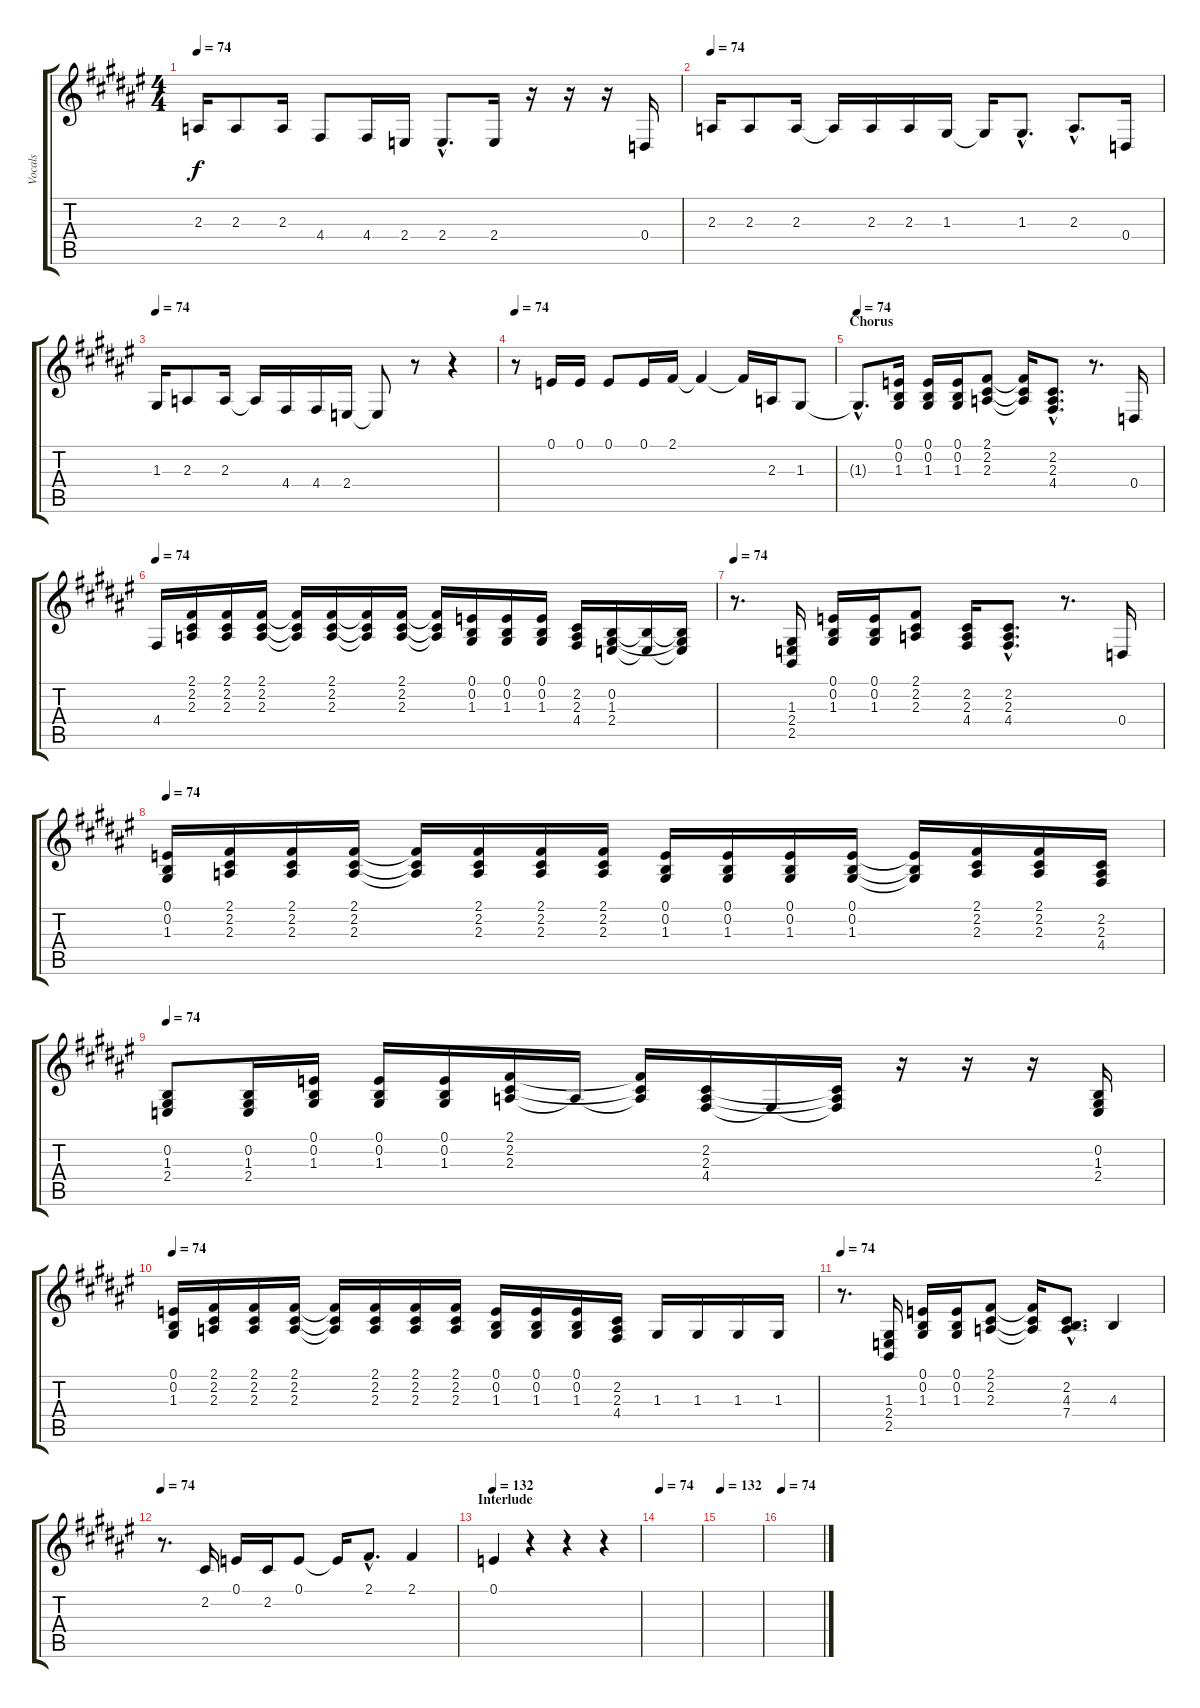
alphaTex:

\track ("Vocals" "Vocals") {instrument lead1square}
\staff {score tabs}
\tuning (E4 B3 G3 D3 A2 E2) {hide}
\ts (4 4)
\tempo 74
\clef g2
\ks f#
2.3.16{dy f} 2.3.8 2.3.16 4.4.8 4.4.16 2.4.16 2.4{hac}.8{d} 2.4.16 r.16 r.16 r.16 0.4.16 |
\tempo 74
2.3.16 2.3.8 2.3.16 2.3{t}.16 2.3.16 2.3.16 1.3.16 1.3{t}.16 1.3{hac}.8{d} 2.3{hac}.8{d} 0.4.16 |
\tempo 74
1.3.16 2.3.8 2.3.16 2.3{t}.16 4.4.16 4.4.16 2.4.16 2.4{t}.8 r.8 r.4 |
\tempo 74
r.8 0.1.16 0.1.16 0.1.8 0.1.16 2.1.16 2.1{t}.4 2.1{t}.16 2.3.16 1.3.8 |
\section ("" "Chorus")
\tempo 74
1.3{hac t}.8{d} (0.1 0.2 1.3).16 (0.1 0.2 1.3).16 (0.1 0.2 1.3).16 (2.1 2.2 2.3).8 (2.1{t} 2.2{t} 2.3{t}).16 (2.2{hac} 2.3{hac} 4.4{hac}).8{d} r.8{d} 0.4.16 |
\tempo 74
4.4.16 (2.1 2.2 2.3).16 (2.1 2.2 2.3).16 (2.1 2.2 2.3).16 (2.1{t} 2.2{t} 2.3{t}).16 (2.1 2.2 2.3).16 (2.1{t} 2.2{t} 2.3{t}).16 (2.1 2.2 2.3).16 (2.1{t} 2.2{t} 2.3{t}).16 (0.1 0.2 1.3).16 (0.1 0.2 1.3).16 (0.1 0.2 1.3).16 (2.2 2.3 4.4).16 (0.2 1.3 2.4).16 (0.2{t} 2.4{t}).16 (0.2{t} 1.3{t} 2.4{t}).16 |
\tempo 74
r.8{d} (1.3 2.4 2.5).16 (0.1 0.2 1.3).16 (0.1 0.2 1.3).16 (2.1 2.2 2.3).8 (2.2 2.3 4.4).16 (2.2{hac} 2.3{hac} 4.4{hac}).8{d} r.8{d} 0.4.16 |
\tempo 74
(0.1 0.2 1.3).16 (2.1 2.2 2.3).16 (2.1 2.2 2.3).16 (2.1 2.2 2.3).16 (2.1{t} 2.2{t} 2.3{t}).16 (2.1 2.2 2.3).16 (2.1 2.2 2.3).16 (2.1 2.2 2.3).16 (0.1 0.2 1.3).16 (0.1 0.2 1.3).16 (0.1 0.2 1.3).16 (0.1 0.2 1.3).16 (0.1{t} 0.2{t} 1.3{t}).16 (2.1 2.2 2.3).16 (2.1 2.2 2.3).16 (2.2 2.3 4.4).16 |
\tempo 74
(0.2 1.3 2.4).8 (0.2 1.3 2.4).16 (0.1 0.2 1.3).16 (0.1 0.2 1.3).16 (0.1 0.2 1.3).16 (2.1 2.2 2.3).16 2.3{t}.16 (2.1{t} 2.2{t} 2.3{t}).16 (2.2 2.3 4.4).16 4.4{t}.16 (2.2{t} 2.3{t} 4.4{t}).16 r.16 r.16 r.16 (0.2 1.3 2.4).16 |
\tempo 74
(0.1 0.2 1.3).16 (2.1 2.2 2.3).16 (2.1 2.2 2.3).16 (2.1 2.2 2.3).16 (2.1{t} 2.2{t} 2.3{t}).16 (2.1 2.2 2.3).16 (2.1 2.2 2.3).16 (2.1 2.2 2.3).16 (0.1 0.2 1.3).16 (0.1 0.2 1.3).16 (0.1 0.2 1.3).16 (2.2 2.3 4.4).16 1.3.16 1.3.16 1.3.16 1.3.16 |
\tempo 74
r.8{d} (1.3 2.4 2.5).16 (0.1 0.2 1.3).16 (0.1 0.2 1.3).16 (2.1 2.2 2.3).8 (2.1{t} 2.2{t} 2.3{t}).16 (2.2{hac} 4.3{hac} 7.4{hac}).8{d} 4.3.4 |
\tempo 74
r.8{d} 2.2.16 0.1.16 2.2.16 0.1.8 0.1{t}.16 2.1{hac}.8{d} 2.1.4 |
\section ("" "Interlude")
\tempo 74
\tempo 132
0.1.4 r.4 r.4 r.4 |
\tempo 74
|
\tempo 74
\tempo 132
|
\tempo 74
